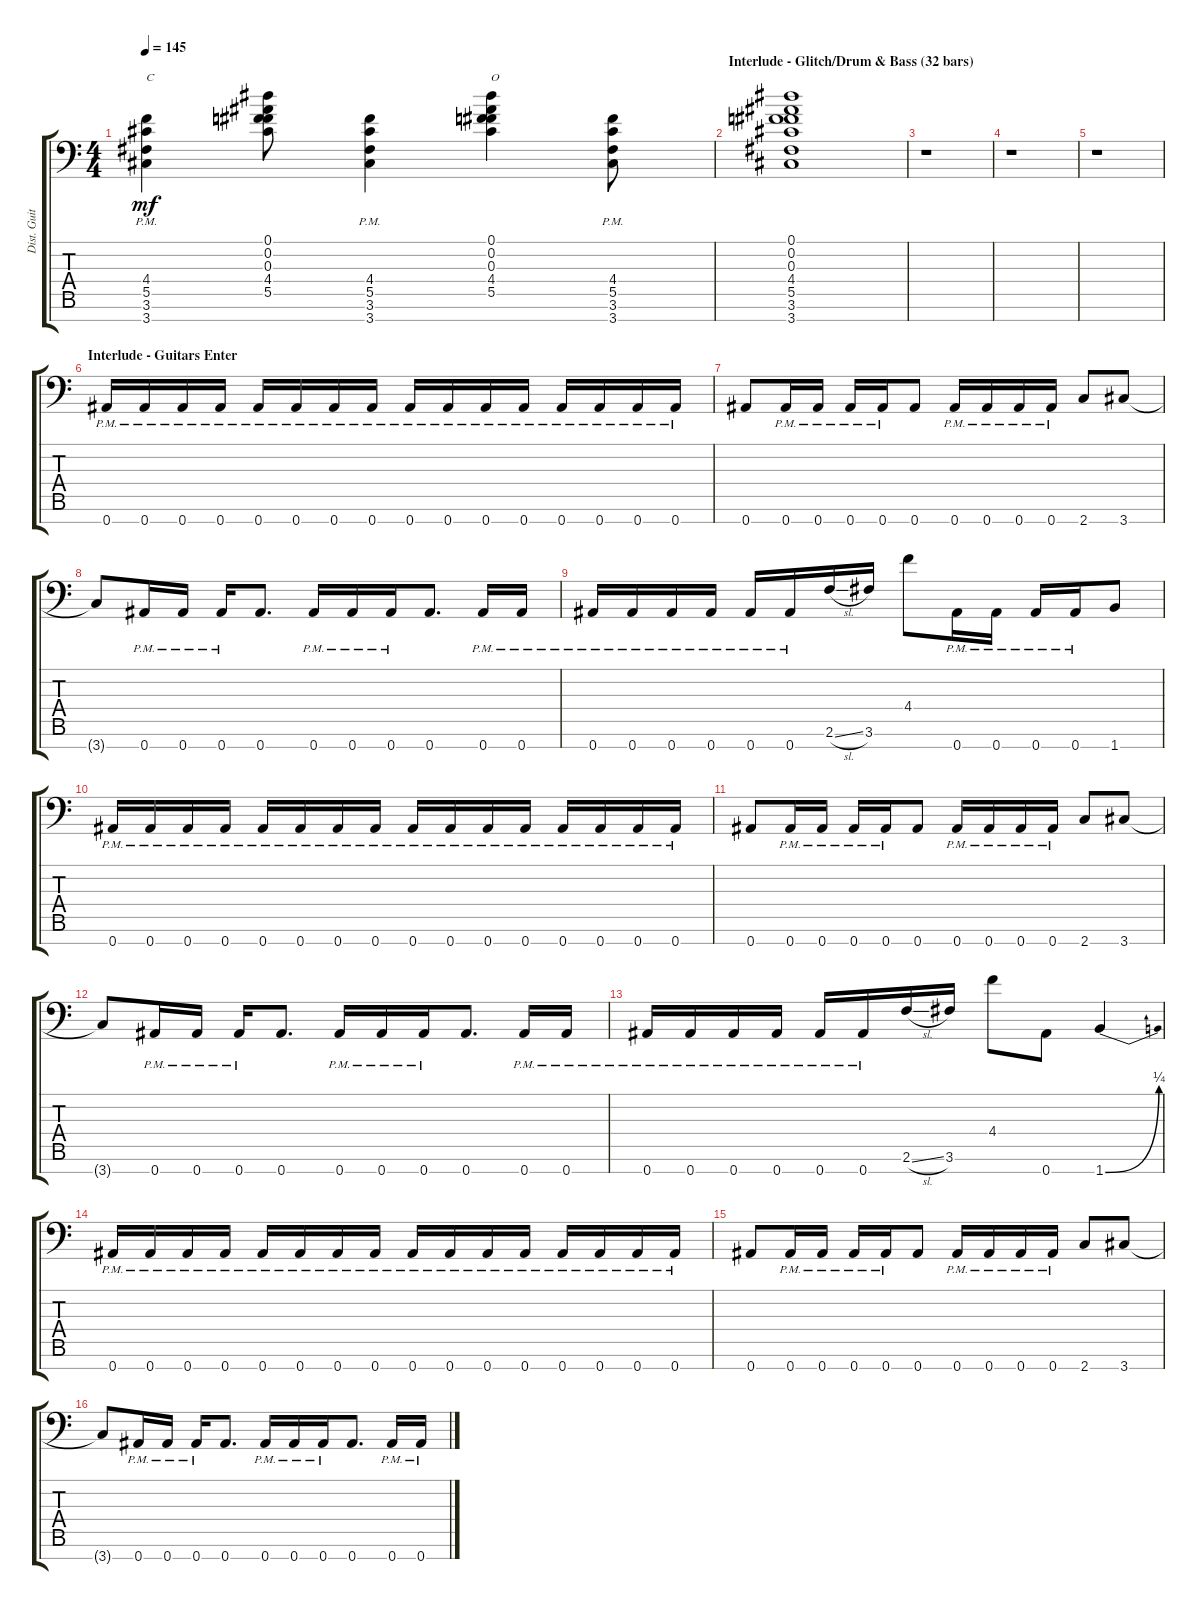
\track ("Dist. Guitar 1" "Dist. Guit") {instrument distortionguitar}
\staff {score tabs}
\tuning (Eb4 Bb3 Gb3 Db3 Ab2 Eb2 Bb1) {hide}
\ts (4 4)
\tempo 145
\clef f4
\ks c
(4.4{pm} 5.5{pm} 3.6{pm} 3.7{pm}).4{txt "C" dy mf} (0.1 0.2 0.3 4.4 5.5).8 (4.4{pm} 5.5{pm} 3.6{pm} 3.7{pm}).4 (0.1 0.2 0.3 4.4 5.5).4{txt "O"} (4.4 5.5 3.6 3.7{pm}).8 |
\section ("" "Interlude - Glitch/Drum & Bass (32 bars)")
(0.1 0.2 0.3 4.4 5.5 3.6 3.7).1 |
r.1 |
r.1 |
r.1 |
\section ("" "Interlude - Guitars Enter")
0.7{pm}.16 0.7{pm}.16 0.7{pm}.16 0.7{pm}.16 0.7{pm}.16 0.7{pm}.16 0.7{pm}.16 0.7{pm}.16 0.7{pm}.16 0.7{pm}.16 0.7{pm}.16 0.7{pm}.16 0.7{pm}.16 0.7{pm}.16 0.7{pm}.16 0.7{pm}.16 |
0.7.8 0.7{pm}.16 0.7{pm}.16 0.7{pm}.16 0.7{pm}.16 0.7.8 0.7{pm}.16 0.7{pm}.16 0.7{pm}.16 0.7{pm}.16 2.7.8 3.7.8 |
3.7{t}.8 0.7{pm}.16 0.7{pm}.16 0.7{pm}.16 0.7.8{d} 0.7{pm}.16 0.7{pm}.16 0.7{pm}.16 0.7.8{d} 0.7{pm}.16 0.7{pm}.16 |
0.7{pm}.16 0.7{pm}.16 0.7{pm}.16 0.7{pm}.16 0.7{pm}.16 0.7{pm}.16 2.6{sl}.16 3.6.16 4.4.8 0.7{pm}.16 0.7{pm}.16 0.7{pm}.16 0.7{pm}.16 1.7.8 |
0.7{pm}.16 0.7{pm}.16 0.7{pm}.16 0.7{pm}.16 0.7{pm}.16 0.7{pm}.16 0.7{pm}.16 0.7{pm}.16 0.7{pm}.16 0.7{pm}.16 0.7{pm}.16 0.7{pm}.16 0.7{pm}.16 0.7{pm}.16 0.7{pm}.16 0.7{pm}.16 |
0.7.8 0.7{pm}.16 0.7{pm}.16 0.7{pm}.16 0.7{pm}.16 0.7.8 0.7{pm}.16 0.7{pm}.16 0.7{pm}.16 0.7{pm}.16 2.7.8 3.7.8 |
3.7{t}.8 0.7{pm}.16 0.7{pm}.16 0.7{pm}.16 0.7.8{d} 0.7{pm}.16 0.7{pm}.16 0.7{pm}.16 0.7.8{d} 0.7{pm}.16 0.7{pm}.16 |
0.7{pm}.16 0.7{pm}.16 0.7{pm}.16 0.7{pm}.16 0.7{pm}.16 0.7{pm}.16 2.6{sl}.16 3.6.16 4.4.8 0.7.8 1.7{be (bend 0 0 60 1)}.4 |
0.7{pm}.16 0.7{pm}.16 0.7{pm}.16 0.7{pm}.16 0.7{pm}.16 0.7{pm}.16 0.7{pm}.16 0.7{pm}.16 0.7{pm}.16 0.7{pm}.16 0.7{pm}.16 0.7{pm}.16 0.7{pm}.16 0.7{pm}.16 0.7{pm}.16 0.7{pm}.16 |
0.7.8 0.7{pm}.16 0.7{pm}.16 0.7{pm}.16 0.7{pm}.16 0.7.8 0.7{pm}.16 0.7{pm}.16 0.7{pm}.16 0.7{pm}.16 2.7.8 3.7.8 |
3.7{t}.8 0.7{pm}.16 0.7{pm}.16 0.7{pm}.16 0.7.8{d} 0.7{pm}.16 0.7{pm}.16 0.7{pm}.16 0.7.8{d} 0.7{pm}.16 0.7{pm}.16
